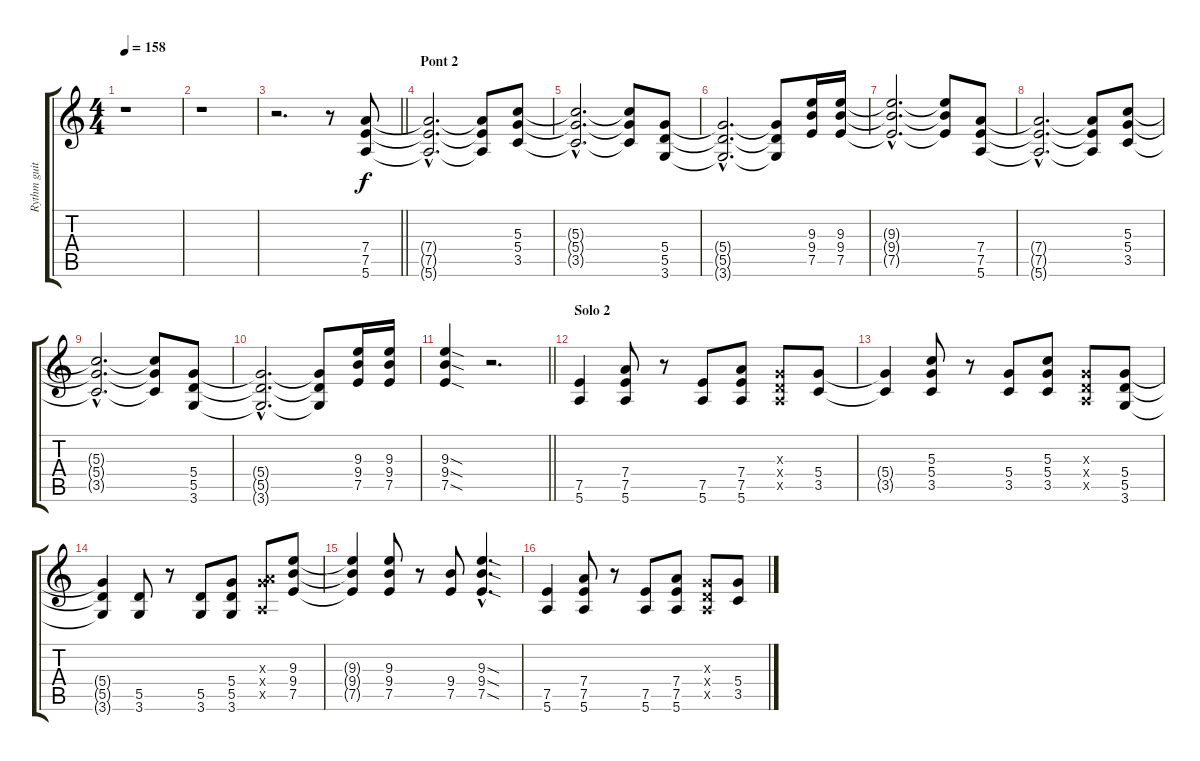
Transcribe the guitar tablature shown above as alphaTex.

\track ("Rythm guitar" "Rythm guit") {instrument overdrivenguitar}
\staff {score tabs}
\tuning (E4 B3 G3 D3 A2 E2) {hide}
\ts (4 4)
\tempo 158
\clef g2
\ks c
r.1{dy f} |
r.1 |
\barLineRight lightlight
r.2{d} r.8 (7.4 7.5 5.6).8{volume 13} |
\section ("" "Pont 2")
(7.4{hac t} 7.5{hac t} 5.6{hac t}).2{d} (7.4{t} 7.5{t} 5.6{t}).8 (5.3 5.4 3.5).8 |
(5.3{hac t} 5.4{hac t} 3.5{hac t}).2{d} (5.3{t} 5.4{t} 3.5{t}).8 (5.4 5.5 3.6).8 |
(5.4{hac t} 5.5{hac t} 3.6{hac t}).2{d} (5.4{t} 5.5{t} 3.6{t}).8 (9.3 9.4 7.5).16 (9.3 9.4 7.5).16 |
(9.3{hac t} 9.4{hac t} 7.5{hac t}).2{d} (9.3{t} 9.4{t} 7.5{t}).8 (7.4 7.5 5.6).8 |
(7.4{hac t} 7.5{hac t} 5.6{hac t}).2{d} (7.4{t} 7.5{t} 5.6{t}).8 (5.3 5.4 3.5).8 |
(5.3{hac t} 5.4{hac t} 3.5{hac t}).2{d} (5.3{t} 5.4{t} 3.5{t}).8 (5.4 5.5 3.6).8 |
(5.4{hac t} 5.5{hac t} 3.6{hac t}).2{d} (5.4{t} 5.5{t} 3.6{t}).8 (9.3 9.4 7.5).16 (9.3 9.4 7.5).16 |
\barLineRight lightlight
(9.3{sod} 9.4{sod} 7.5{sod}).4 r.2{d} |
\section ("" "Solo 2")
(7.5 5.6).4 (7.4 7.5 5.6).8 r.8 (7.5 5.6).8 (7.4 7.5 5.6).8 (0.3{x} 0.4{x} 0.5{x}).8 (5.4 3.5).8 |
(5.4{t} 3.5{t}).4 (5.3 5.4 3.5).8 r.8 (5.4 3.5).8 (5.3 5.4 3.5).8 (0.3{x} 0.4{x} 0.5{x}).8 (5.4 5.5 3.6).8 |
(5.4{t} 5.5{t} 3.6{t}).4 (5.5 3.6).8 r.8 (5.5 3.6).8 (5.4 5.5 3.6).8 (0.3{x} 7.4{x} 0.5{x}).8 (9.3 9.4 7.5).8 |
(9.3{t} 9.4{t} 7.5{t}).4 (9.3 9.4 7.5).8 r.8 (9.4 7.5).8 (9.3{sod hac} 9.4{sod hac} 7.5{sod hac}).4{d} |
(7.5 5.6).4 (7.4 7.5 5.6).8 r.8 (7.5 5.6).8 (7.4 7.5 5.6).8 (0.3{x} 0.4{x} 0.5{x}).8 (5.4 3.5).8
